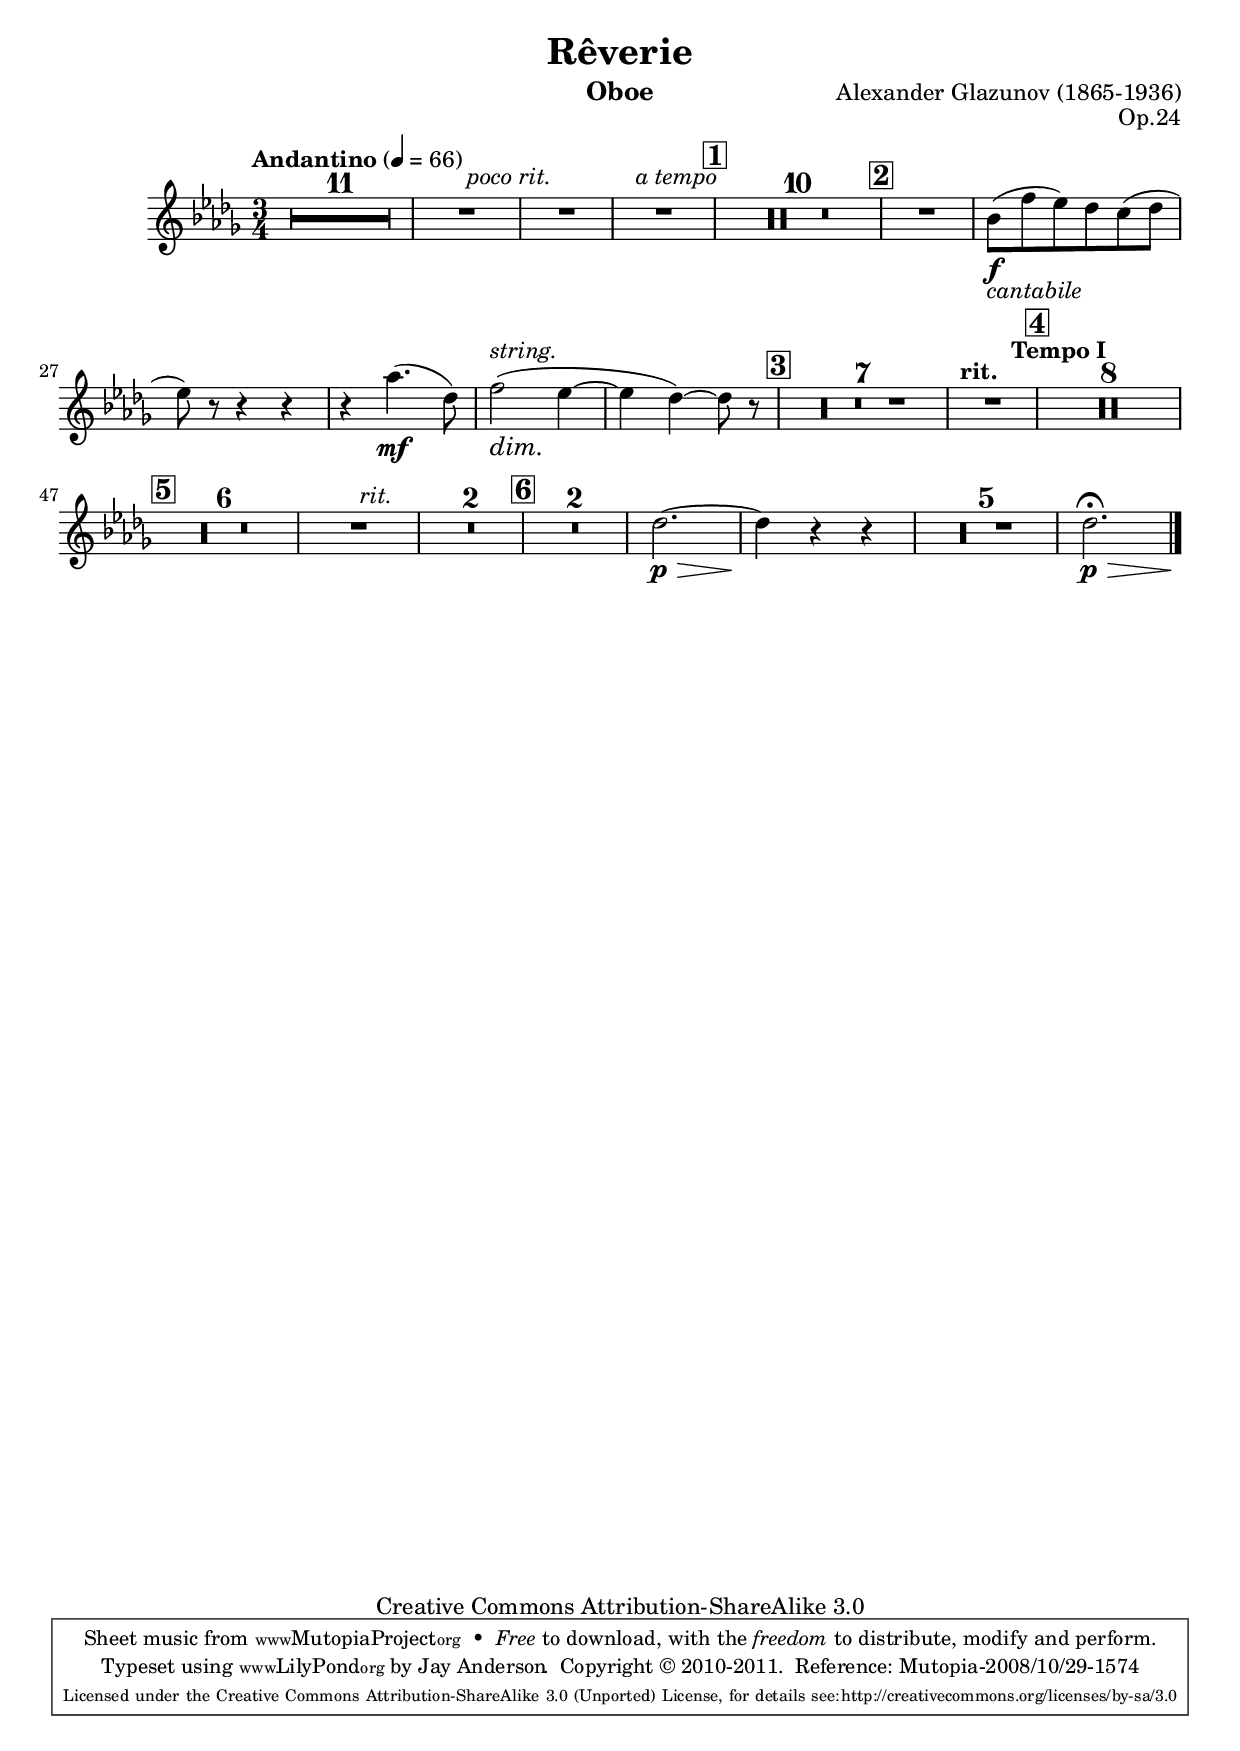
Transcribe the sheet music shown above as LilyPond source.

\version "2.13.47"

\include "defs.ily"
\version "2.13.47"

oboe = \relative c''
{
  \key des \major
  R2.*14 |

  %1
  R2.*10 |

  %2
  R2. |
  bes8(\f_\cantabile f' ees) des c( des |
  ees) r r4 r |
  r aes4.(\mf des,8) |
  f2(\justDim ees4~ |
  ees des4~) des8\! r |

  %3
  R2.*8 |

  %4
  R2.*8 |

  %5
  R2.*9 |
  
  %6
  R2.*2 |
  des2.~\p\> |
  des4\! r r |
  R2.*5 |
  des2.\fermata\p\> s1*0\! |
}


instrument = "Oboe"
notes = \oboe

\paper
{
  ragged-bottom = ##t
}

\version "2.13.47"

\include "header.ily"

\score
{
  \new Staff \new Voice { << \removeWithTag #'score \notes \outline >> }
}

